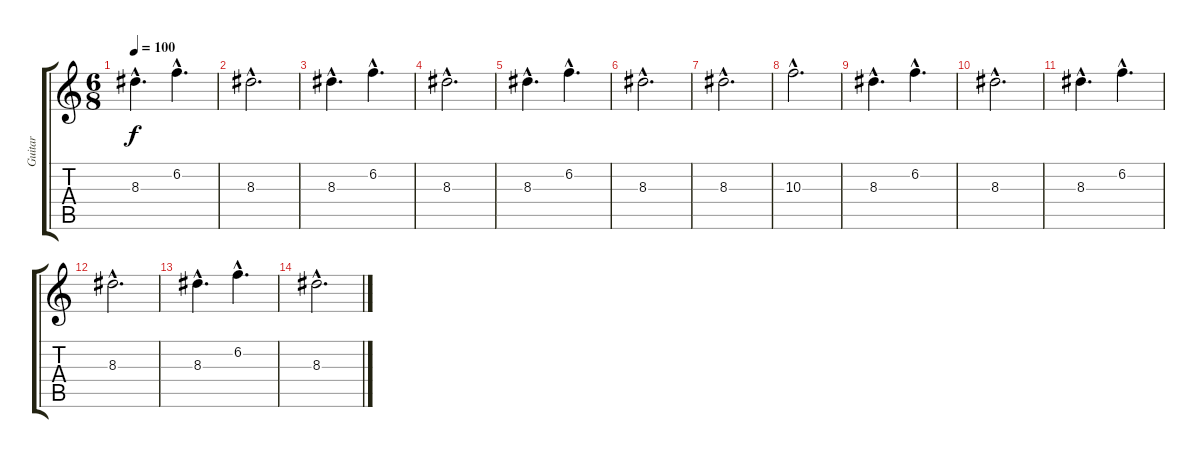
\track ("Guitar" "Guitar") {instrument electricguitarmuted}
\staff {score tabs}
\tuning (E4 B3 G3 D3 A2 E2) {hide}
\ts (6 8)
\tempo 100
\clef g2
\ks c
8.3{hac}.4{d dy f instrument electricguitarmuted} 6.2{hac}.4{d} |
8.3{hac}.2{d} |
8.3{hac}.4{d} 6.2{hac}.4{d} |
8.3{hac}.2{d txt ""} |
8.3{hac}.4{d} 6.2{hac}.4{d} |
8.3{hac}.2{d} |
8.3{hac}.2{d} |
10.3{hac}.2{d} |
8.3{hac}.4{d} 6.2{hac}.4{d} |
8.3{hac}.2{d} |
8.3{hac}.4{d} 6.2{hac}.4{d} |
8.3{hac}.2{d} |
8.3{hac}.4{d} 6.2{hac}.4{d} |
8.3{hac}.2{d}
